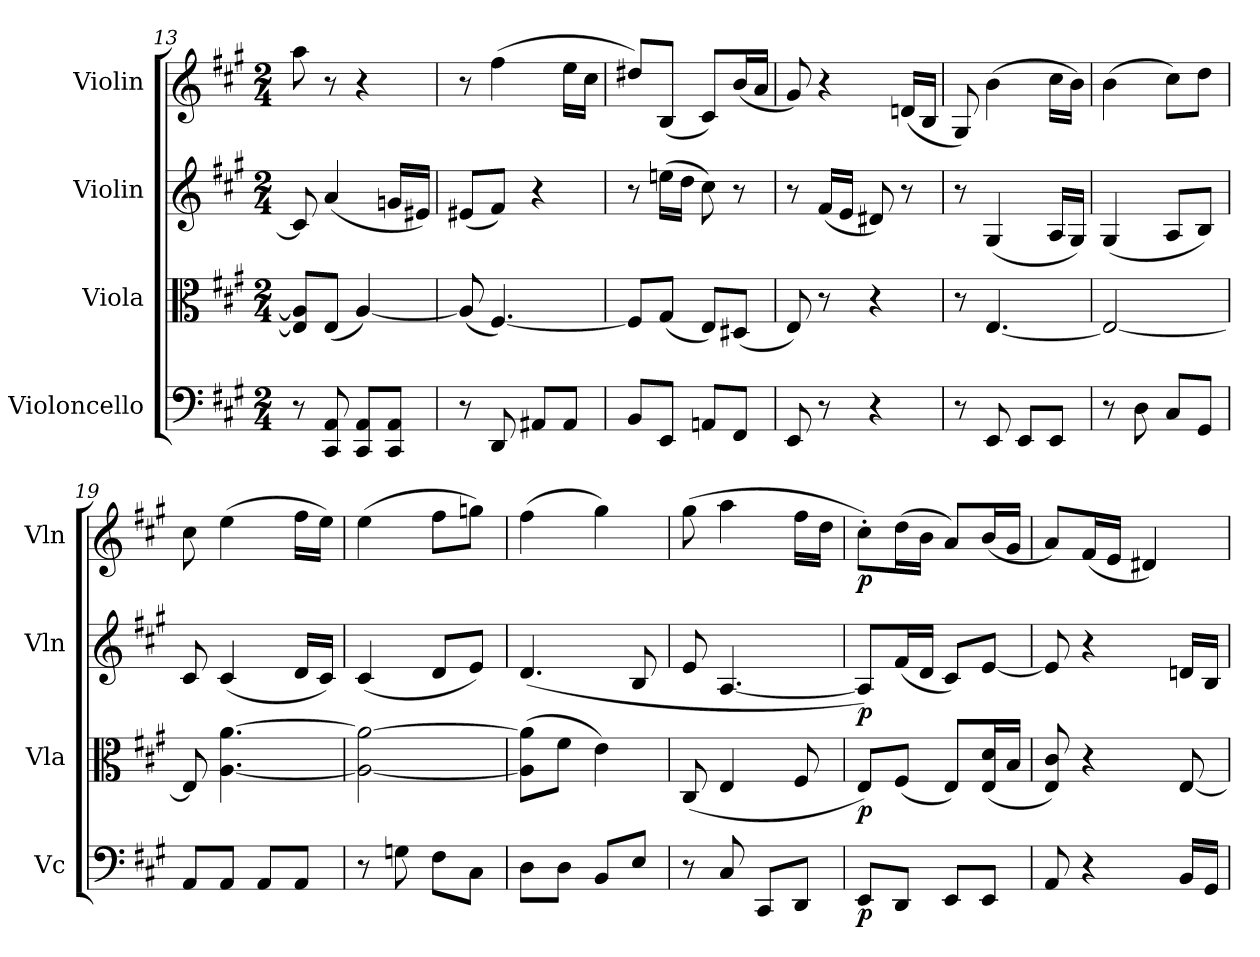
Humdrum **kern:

**kern	**dynam	**kern	**dynam	**kern	**dynam	**kern	**dynam
*part4	*part4	*part3	*part3	*part2	*part2	*part1	*part1
*staff4	*staff4	*staff3	*staff3	*staff2	*staff2	*staff1	*staff1
*I"Violoncello	*	*I"Viola	*	*I"Violin	*	*I"Violin	*
*I'Vc	*	*I'Vla	*	*I'Vln	*	*I'Vln	*
*clefF4	*	*clefC3	*	*clefG2	*	*clefG2	*
*k[f#c#g#]	*	*k[f#c#g#]	*	*k[f#c#g#]	*	*k[f#c#g#]	*
*A:	*	*A:	*	*A:	*	*A:	*
*M2/4	*	*M2/4	*	*M2/4	*	*M2/4	*
=13	=13	=13	=13	=13	=13	=13	=13
8r	.	8E]/ 8A]/L	.	8c#/]	.	8aa\	.
8CC#/ 8AA/	.	(8E/J	.	(4a/	.	8r	.
8CC#/ 8AA/L	.	[4A/)	.	.	.	4r	.
8CC#/ 8AA/J	.	.	.	16gn/LL	.	.	.
.	.	.	.	16e#X/JJ)	.	.	.
=14	=14	=14	=14	=14	=14	=14	=14
8r	.	(8A/]	.	(8e#X/L	.	8r	.
8DD/	.	[4.F#/)	.	8f#/J)	.	(4ff#\	.
8AA#X/L	.	.	.	4r	.	.	.
8AA#/J	.	.	.	.	.	16ee\LL	.
.	.	.	.	.	.	16cc#\JJ	.
=15	=15	=15	=15	=15	=15	=15	=15
8BB/L	.	8F#/L]	.	8r	.	8dd#X/L)	.
8EE/J	.	(8G#/J	.	(16een\LL	.	(8B/J	.
.	.	.	.	16dd\JJ	.	.	.
8AAn/L	.	8E/L)	.	8cc#\)	.	8c#/L)	.
8FF#/J	.	(8D#X/J	.	8r	.	(16b/L	.
.	.	.	.	.	.	16a/JJ	.
=16	=16	=16	=16	=16	=16	=16	=16
8EE/	.	8E/)	.	8r	.	8g#/)	.
8r	.	8r	.	(16f#/LL	.	4r	.
.	.	.	.	16e/JJ	.	.	.
4r	.	4r	.	8d#X/)	.	.	.
.	.	.	.	8r	.	(16dn/LL	.
.	.	.	.	.	.	16B/JJ	.
=17	=17	=17	=17	=17	=17	=17	=17
8r	.	8r	.	8r	.	8G#/)	.
8EE/	.	[4.E/	.	(4G#/	.	(4b\	.
8EE/L	.	.	.	.	.	.	.
8EE/J	.	.	.	16A/LL	.	16cc#\LL	.
.	.	.	.	16G#/JJ)	.	16b\JJ)	.
=18	=18	=18	=18	=18	=18	=18	=18
8r	.	2E/_	.	(4G#/	.	(4b\	.
8D\	.	.	.	.	.	.	.
8C#/L	.	.	.	8A/L	.	8cc#\L)	.
8GG#/J	.	.	.	8B/J)	.	8dd\J	.
=19	=19	=19	=19	=19	=19	=19	=19
8AA/L	.	8E/]	.	8c#/	.	8cc#\	.
8AA/J	.	[4.A\ [4.a\	.	(4c#/	.	(4ee\	.
8AA/L	.	.	.	.	.	.	.
8AA/J	.	.	.	16d/LL	.	16ff#\LL	.
.	.	.	.	16c#/JJ)	.	16ee\JJ)	.
=20	=20	=20	=20	=20	=20	=20	=20
8r	.	2A_\ 2a_\	.	(4c#/	.	(4ee\	.
8Gn\	.	.	.	.	.	.	.
8F#\L	.	.	.	8d/L	.	8ff#\L	.
8C#\J	.	.	.	8e/J)	.	8ggn\J)	.
=21	=21	=21	=21	=21	=21	=21	=21
8D\L	.	(8A]\ 8a]\L	.	(4.d/	.	(4ff#\	.
8D\J	.	8f#\J	.	.	.	.	.
8BB/L	.	4e\)	.	.	.	4gg#\)	.
8E/J	.	.	.	8B/	.	.	.
=22	=22	=22	=22	=22	=22	=22	=22
8r	.	(8C#/	.	8e/	.	(8gg#\	.
8C#/	.	4E/	.	[4.A/	.	4aa\	.
8CC#/L	.	.	.	.	.	.	.
8DD/J	.	8F#/	.	.	.	16ff#\LL	.
.	.	.	.	.	.	16dd\JJ	.
=23	=23	=23	=23	=23	=23	=23	=23
8EE/L	p	8E/L)	p	8A/L])	p	8cc#'\L)	p
8DD/J	.	(8F#/J	.	(16f#/L	.	(16dd\L	.
.	.	.	.	16d/JJ	.	16b\JJ	.
8EE/L	.	8E/L)	.	8c#/L)	.	8a/L)	.
8EE/J	.	(16E/ 16d/L	.	[8e/J	.	(16b/L	.
.	.	16B/JJ	.	.	.	16g#/JJ	.
=24	=24	=24	=24	=24	=24	=24	=24
8AA/	.	8E/ 8c#/)	.	8e/]	.	8a/L)	.
4r	.	4r	.	4r	.	(16f#/L	.
.	.	.	.	.	.	16e/JJ	.
.	.	.	.	.	.	4d#X/)	.
16BB/LL	.	[8E/	.	16dn/LL	.	.	.
16GG#/JJ	.	.	.	16B/JJ	.	.	.
=	=	=	=	=	=	=	=
*-	*-	*-	*-	*-	*-	*-	*-
